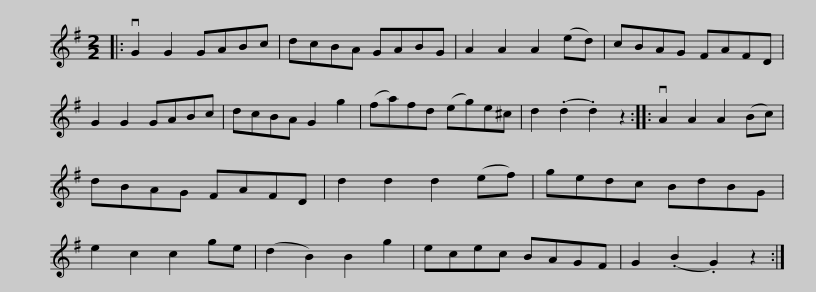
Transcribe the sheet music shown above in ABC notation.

X:1
L:1/8
M:2/2
I:linebreak $
K:G
V:1 treble
V:1
|: vG2 G2 GABc | dcBA GABG | A2 A2 A2 (ed) | cBAG FAFD | G2 G2 GABc | %5
 dcBA G2 g2 |$ (fa)fd (eg)e^c | d2 (.d2 .d2) z2 :: vA2 A2 A2 (Bc) | dBAG FAFD | %10
 d2 d2 d2 (ef) | gedc BdBG | e2 c2 c2 ge |$ (d2 B2) B2 g2 | ecec BAGF | %15
 G2 (.B2 .G2) z2 :| %16
